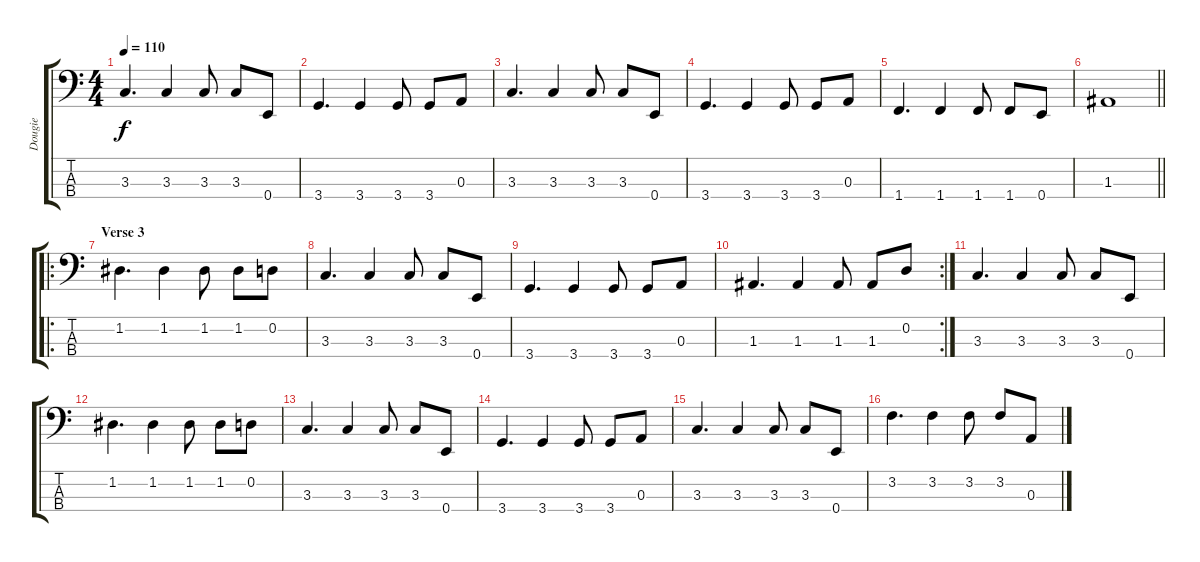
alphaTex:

\track ("Dougie" "Dougie") {instrument electricbasspick}
\staff {score tabs}
\tuning (G2 D2 A1 E1) {hide}
\ts (4 4)
\tempo 110
\clef f4
\ks c
3.3.4{d dy f} 3.3.4 3.3.8 3.3.8 0.4.8 |
3.4.4{d} 3.4.4 3.4.8 3.4.8 0.3.8 |
3.3.4{d} 3.3.4 3.3.8 3.3.8 0.4.8 |
3.4.4{d} 3.4.4 3.4.8 3.4.8 0.3.8 |
1.4.4{d} 1.4.4 1.4.8 1.4.8 0.4.8 |
\barLineRight lightlight
1.3.1 |
\ro
\section ("" "Verse 3")
1.2.4{d} 1.2.4 1.2.8 1.2.8 0.2.8 |
3.3.4{d} 3.3.4 3.3.8 3.3.8 0.4.8 |
3.4.4{d} 3.4.4 3.4.8 3.4.8 0.3.8 |
\rc 2
1.3.4{d} 1.3.4 1.3.8 1.3.8 0.2.8 |
3.3.4{d} 3.3.4 3.3.8 3.3.8 0.4.8 |
1.2.4{d} 1.2.4 1.2.8 1.2.8 0.2.8 |
3.3.4{d} 3.3.4 3.3.8 3.3.8 0.4.8 |
3.4.4{d} 3.4.4 3.4.8 3.4.8 0.3.8 |
3.3.4{d} 3.3.4 3.3.8 3.3.8 0.4.8 |
3.2.4{d} 3.2.4 3.2.8 3.2.8 0.3.8
